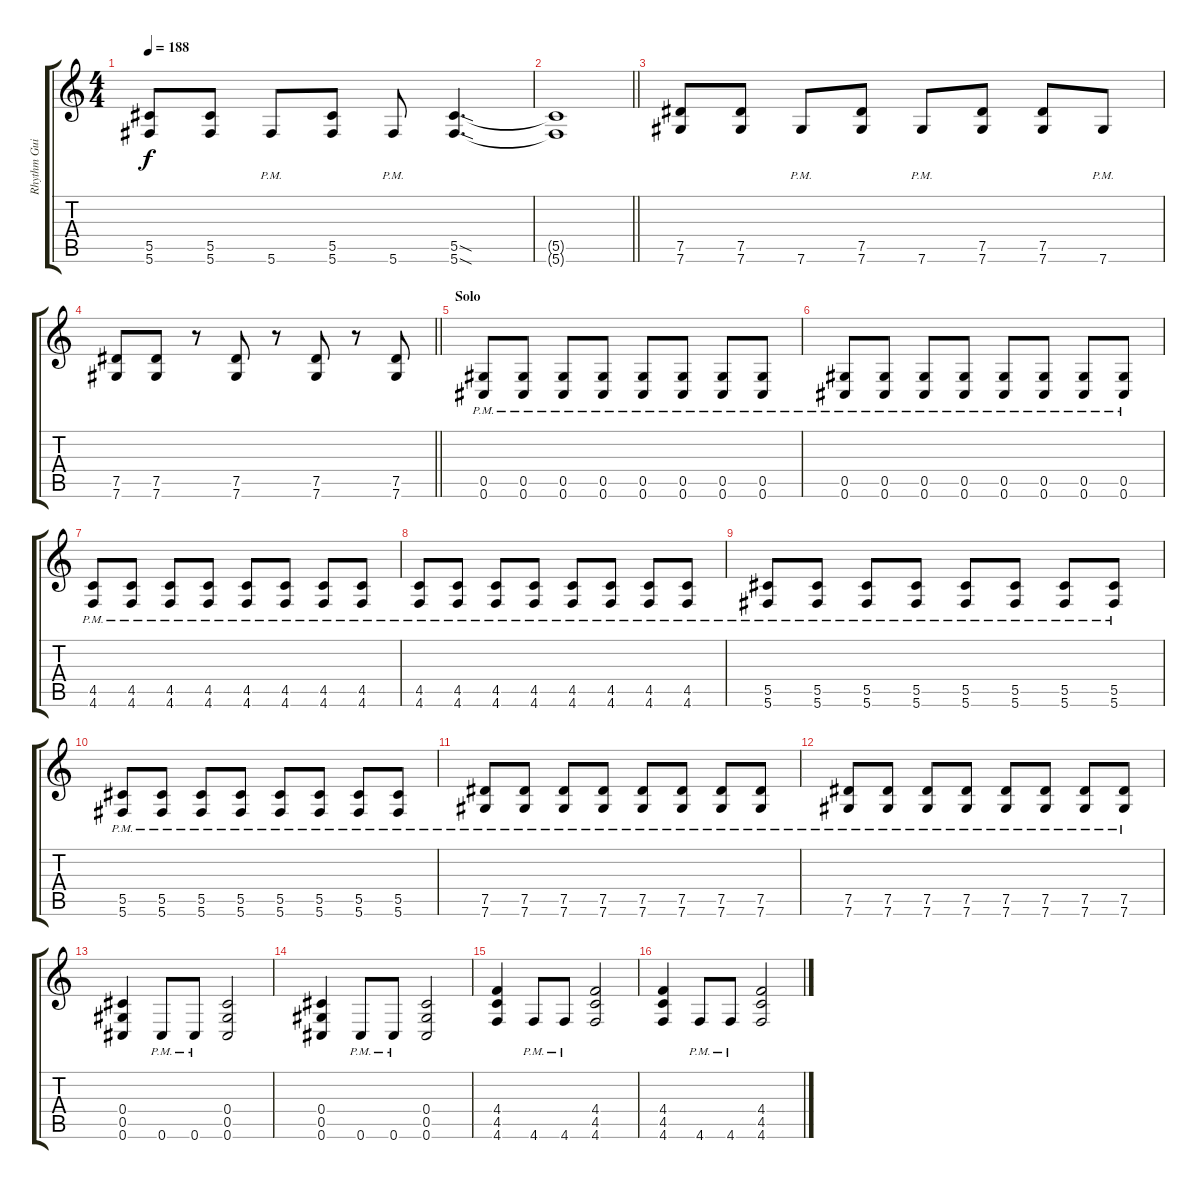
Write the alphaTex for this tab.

\track ("Rhythm Guitar" "Rhythm Gui") {instrument overdrivenguitar}
\staff {score tabs}
\tuning (Eb4 Bb3 Gb3 Db3 Ab2 Db2) {hide}
\ts (4 4)
\tempo 188
\clef g2
\ks c
(5.5 5.6).8{dy f} (5.5 5.6).8 5.6{pm}.8 (5.5 5.6).8 5.6{pm}.8 (5.5{sod} 5.6{sod}).4{d} |
\barLineRight lightlight
(5.5{t} 5.6{t}).1 |
(7.5 7.6).8 (7.5 7.6).8 7.6{pm}.8 (7.5 7.6).8 7.6{pm}.8 (7.5 7.6).8 (7.5 7.6).8 7.6{pm}.8 |
\barLineRight lightlight
(7.5 7.6).8 (7.5 7.6).8 r.8 (7.5 7.6).8 r.8 (7.5 7.6).8 r.8 (7.5 7.6).8 |
\section ("" "Solo")
(0.5{pm} 0.6{pm}).8 (0.5{pm} 0.6{pm}).8 (0.5{pm} 0.6{pm}).8 (0.5{pm} 0.6{pm}).8 (0.5{pm} 0.6{pm}).8 (0.5{pm} 0.6{pm}).8 (0.5{pm} 0.6{pm}).8 (0.5{pm} 0.6{pm}).8 |
(0.5{pm} 0.6{pm}).8 (0.5{pm} 0.6{pm}).8 (0.5{pm} 0.6{pm}).8 (0.5{pm} 0.6{pm}).8 (0.5{pm} 0.6{pm}).8 (0.5{pm} 0.6{pm}).8 (0.5{pm} 0.6{pm}).8 (0.5{pm} 0.6{pm}).8 |
(4.5{pm} 4.6{pm}).8 (4.5{pm} 4.6{pm}).8 (4.5{pm} 4.6{pm}).8 (4.5{pm} 4.6{pm}).8 (4.5{pm} 4.6{pm}).8 (4.5{pm} 4.6{pm}).8 (4.5{pm} 4.6{pm}).8 (4.5{pm} 4.6{pm}).8 |
(4.5{pm} 4.6{pm}).8 (4.5{pm} 4.6{pm}).8 (4.5{pm} 4.6{pm}).8 (4.5{pm} 4.6{pm}).8 (4.5{pm} 4.6{pm}).8 (4.5{pm} 4.6{pm}).8 (4.5{pm} 4.6{pm}).8 (4.5{pm} 4.6{pm}).8 |
(5.5{pm} 5.6{pm}).8 (5.5{pm} 5.6{pm}).8 (5.5{pm} 5.6{pm}).8 (5.5{pm} 5.6{pm}).8 (5.5{pm} 5.6{pm}).8 (5.5{pm} 5.6{pm}).8 (5.5{pm} 5.6{pm}).8 (5.5{pm} 5.6{pm}).8 |
(5.5{pm} 5.6{pm}).8 (5.5{pm} 5.6{pm}).8 (5.5{pm} 5.6{pm}).8 (5.5{pm} 5.6{pm}).8 (5.5{pm} 5.6{pm}).8 (5.5{pm} 5.6{pm}).8 (5.5{pm} 5.6{pm}).8 (5.5{pm} 5.6{pm}).8 |
(7.5{pm} 7.6{pm}).8 (7.5{pm} 7.6{pm}).8 (7.5{pm} 7.6{pm}).8 (7.5{pm} 7.6{pm}).8 (7.5{pm} 7.6{pm}).8 (7.5{pm} 7.6{pm}).8 (7.5{pm} 7.6{pm}).8 (7.5{pm} 7.6{pm}).8 |
(7.5{pm} 7.6{pm}).8 (7.5{pm} 7.6{pm}).8 (7.5{pm} 7.6{pm}).8 (7.5{pm} 7.6{pm}).8 (7.5{pm} 7.6{pm}).8 (7.5{pm} 7.6{pm}).8 (7.5{pm} 7.6{pm}).8 (7.5{pm} 7.6{pm}).8 |
(0.4 0.5 0.6).4 0.6{pm}.8 0.6{pm}.8 (0.4 0.5 0.6).2 |
(0.4 0.5 0.6).4 0.6{pm}.8 0.6{pm}.8 (0.4 0.5 0.6).2 |
(4.4 4.5 4.6).4 4.6{pm}.8 4.6{pm}.8 (4.4 4.5 4.6).2 |
(4.4 4.5 4.6).4 4.6{pm}.8 4.6{pm}.8 (4.4 4.5 4.6).2
